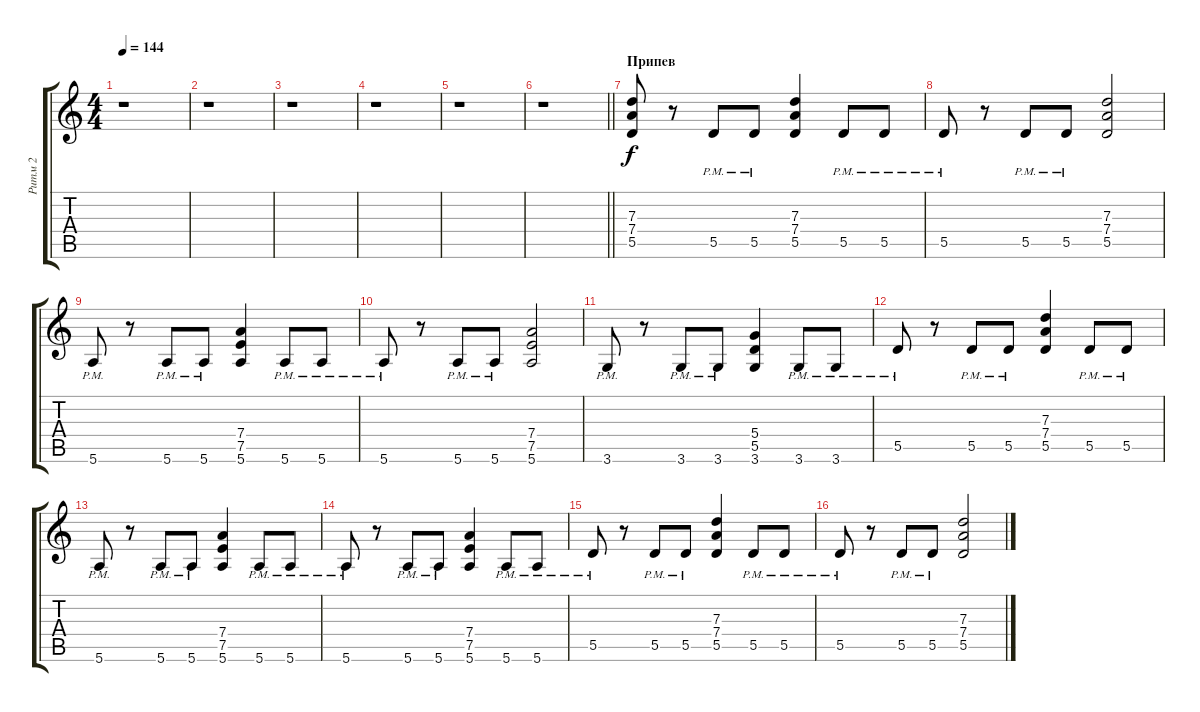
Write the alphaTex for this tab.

\track ("Ритм 2" "Ритм 2") {instrument distortionguitar}
\staff {score tabs}
\tuning (E4 B3 G3 D3 A2 E2) {hide}
\ts (4 4)
\tempo 144
\clef g2
\ks c
r.1{dy f} |
r.1 |
r.1 |
r.1 |
r.1 |
\barLineRight lightlight
r.1 |
\section ("" "Припев")
(7.3 7.4 5.5).8 r.8 5.5{pm}.8 5.5{pm}.8 (7.3 7.4 5.5).4 5.5{pm}.8 5.5{pm}.8 |
5.5{pm}.8 r.8 5.5{pm}.8 5.5{pm}.8 (7.3 7.4 5.5).2 |
5.6{pm}.8 r.8 5.6{pm}.8 5.6{pm}.8 (7.4 7.5 5.6).4 5.6{pm}.8 5.6{pm}.8 |
5.6{pm}.8 r.8 5.6{pm}.8 5.6{pm}.8 (7.4 7.5 5.6).2 |
3.6{pm}.8 r.8 3.6{pm}.8 3.6{pm}.8 (5.4 5.5 3.6).4 3.6{pm}.8 3.6{pm}.8 |
5.5{pm}.8 r.8 5.5{pm}.8 5.5{pm}.8 (7.3 7.4 5.5).4 5.5{pm}.8 5.5{pm}.8 |
5.6{pm}.8 r.8 5.6{pm}.8 5.6{pm}.8 (7.4 7.5 5.6).4 5.6{pm}.8 5.6{pm}.8 |
5.6{pm}.8 r.8 5.6{pm}.8 5.6{pm}.8 (7.4 7.5 5.6).4 5.6{pm}.8 5.6{pm}.8 |
5.5{pm}.8 r.8 5.5{pm}.8 5.5{pm}.8 (7.3 7.4 5.5).4 5.5{pm}.8 5.5{pm}.8 |
5.5{pm}.8 r.8 5.5{pm}.8 5.5{pm}.8 (7.3 7.4 5.5).2
